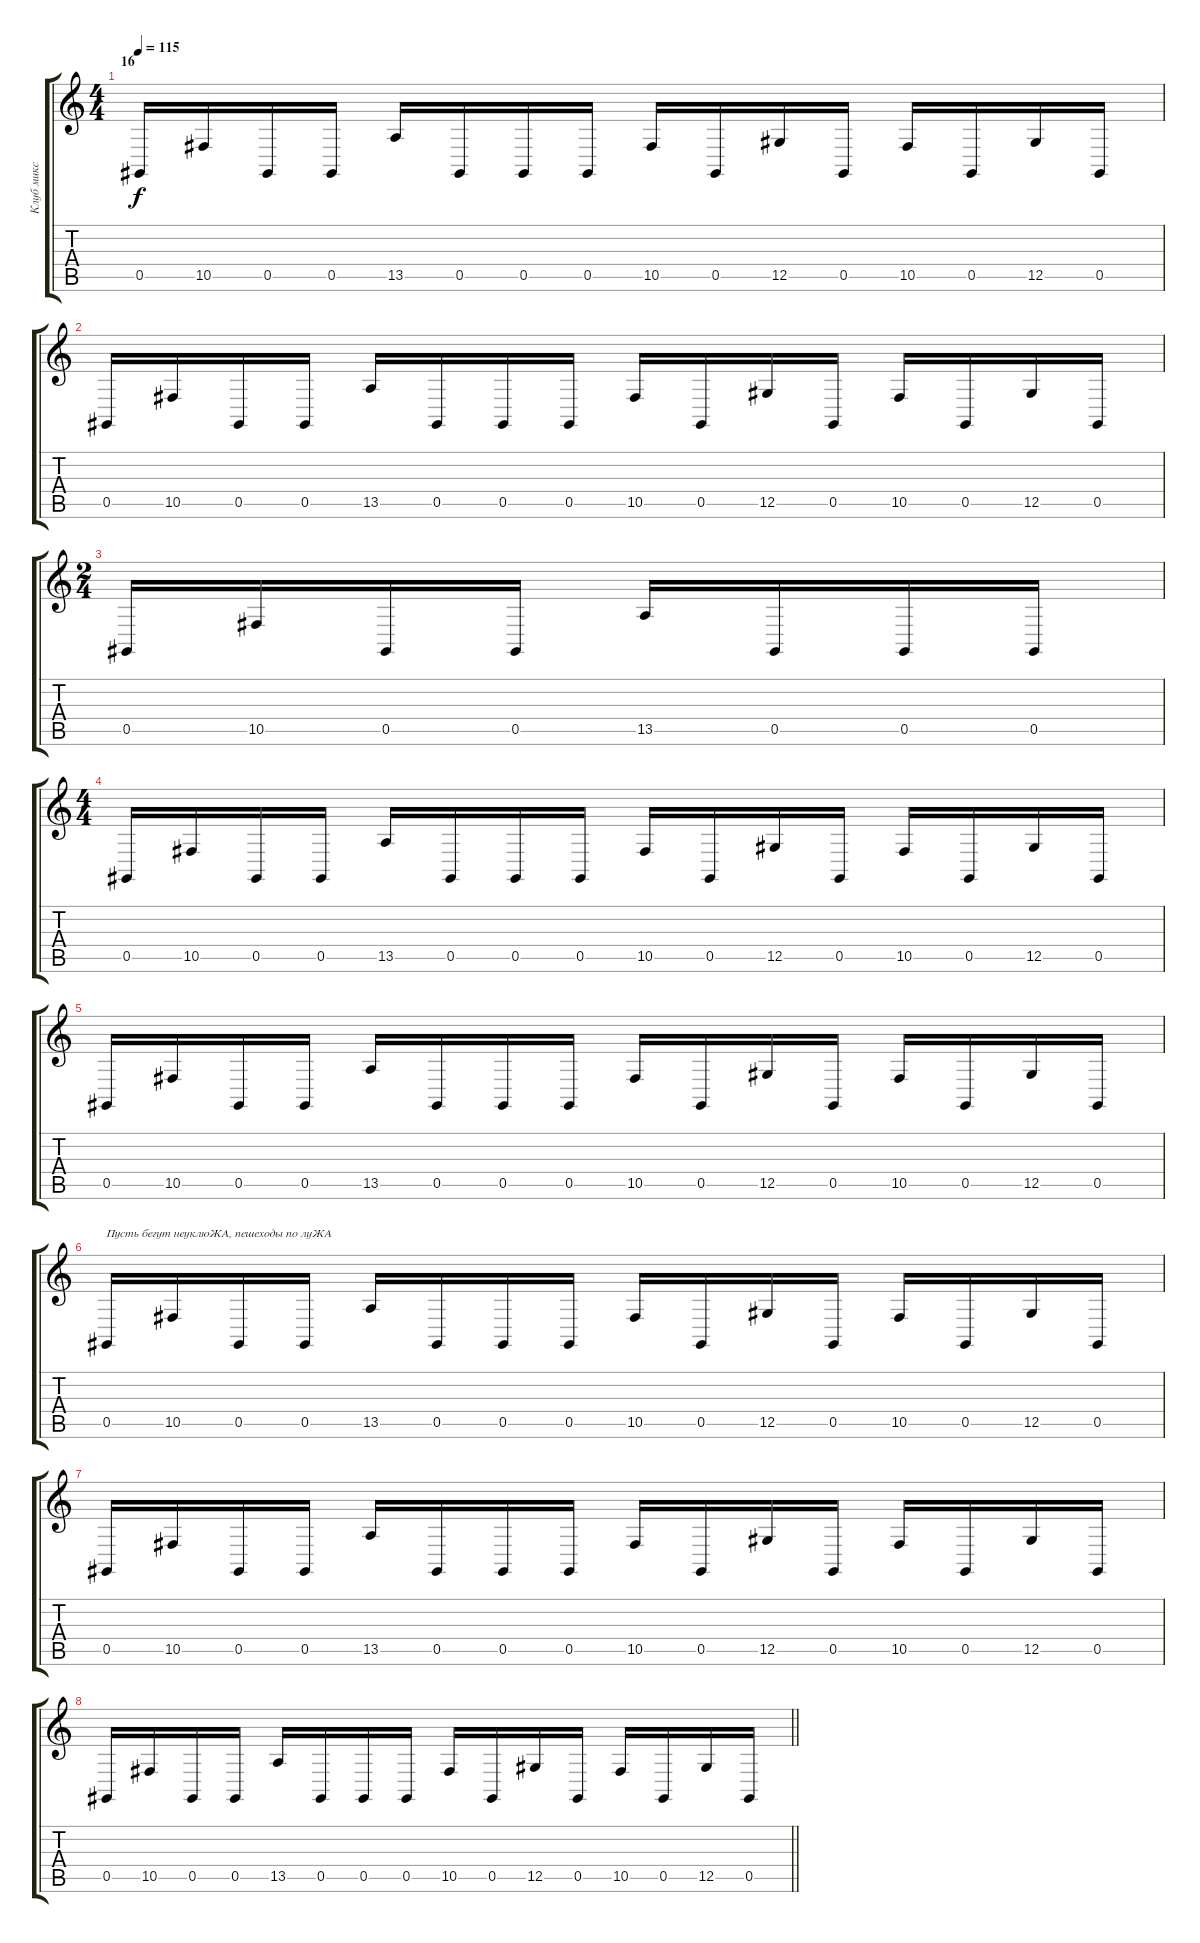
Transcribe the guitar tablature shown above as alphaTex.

\track ("Клуб микс Бац-бац-бац бум-бум-бум" "Клуб микс ") {instrument harpsichord}
\staff {score tabs}
\tuning (Eb4 Bb3 Gb3 Db3 Ab2 Eb2) {hide}
\ts (4 4)
\section ("" "16")
\tempo 115
\clef g2
\ks c
0.5.16{dy f} 10.5.16 0.5.16 0.5.16 13.5.16 0.5.16 0.5.16 0.5.16 10.5.16 0.5.16 12.5.16 0.5.16 10.5.16 0.5.16 12.5.16 0.5.16 |
0.5.16 10.5.16 0.5.16 0.5.16 13.5.16 0.5.16 0.5.16 0.5.16 10.5.16 0.5.16 12.5.16 0.5.16 10.5.16 0.5.16 12.5.16 0.5.16 |
\ts (2 4)
0.5.16 10.5.16 0.5.16 0.5.16 13.5.16 0.5.16 0.5.16 0.5.16 |
\ts (4 4)
0.5.16 10.5.16 0.5.16 0.5.16 13.5.16 0.5.16 0.5.16 0.5.16 10.5.16 0.5.16 12.5.16 0.5.16 10.5.16 0.5.16 12.5.16 0.5.16 |
0.5.16 10.5.16 0.5.16 0.5.16 13.5.16 0.5.16 0.5.16 0.5.16 10.5.16 0.5.16 12.5.16 0.5.16 10.5.16 0.5.16 12.5.16 0.5.16 |
0.5.16{txt "Пусть бегут неуклюЖА, пешеходы по луЖА"} 10.5.16 0.5.16 0.5.16 13.5.16 0.5.16 0.5.16 0.5.16 10.5.16 0.5.16 12.5.16 0.5.16 10.5.16 0.5.16 12.5.16 0.5.16 |
0.5.16{volume 0} 10.5.16 0.5.16 0.5.16 13.5.16 0.5.16 0.5.16 0.5.16 10.5.16 0.5.16 12.5.16 0.5.16 10.5.16 0.5.16 12.5.16 0.5.16 |
\barLineRight lightlight
0.5.16 10.5.16 0.5.16 0.5.16 13.5.16 0.5.16 0.5.16 0.5.16 10.5.16 0.5.16 12.5.16 0.5.16 10.5.16 0.5.16 12.5.16 0.5.16
